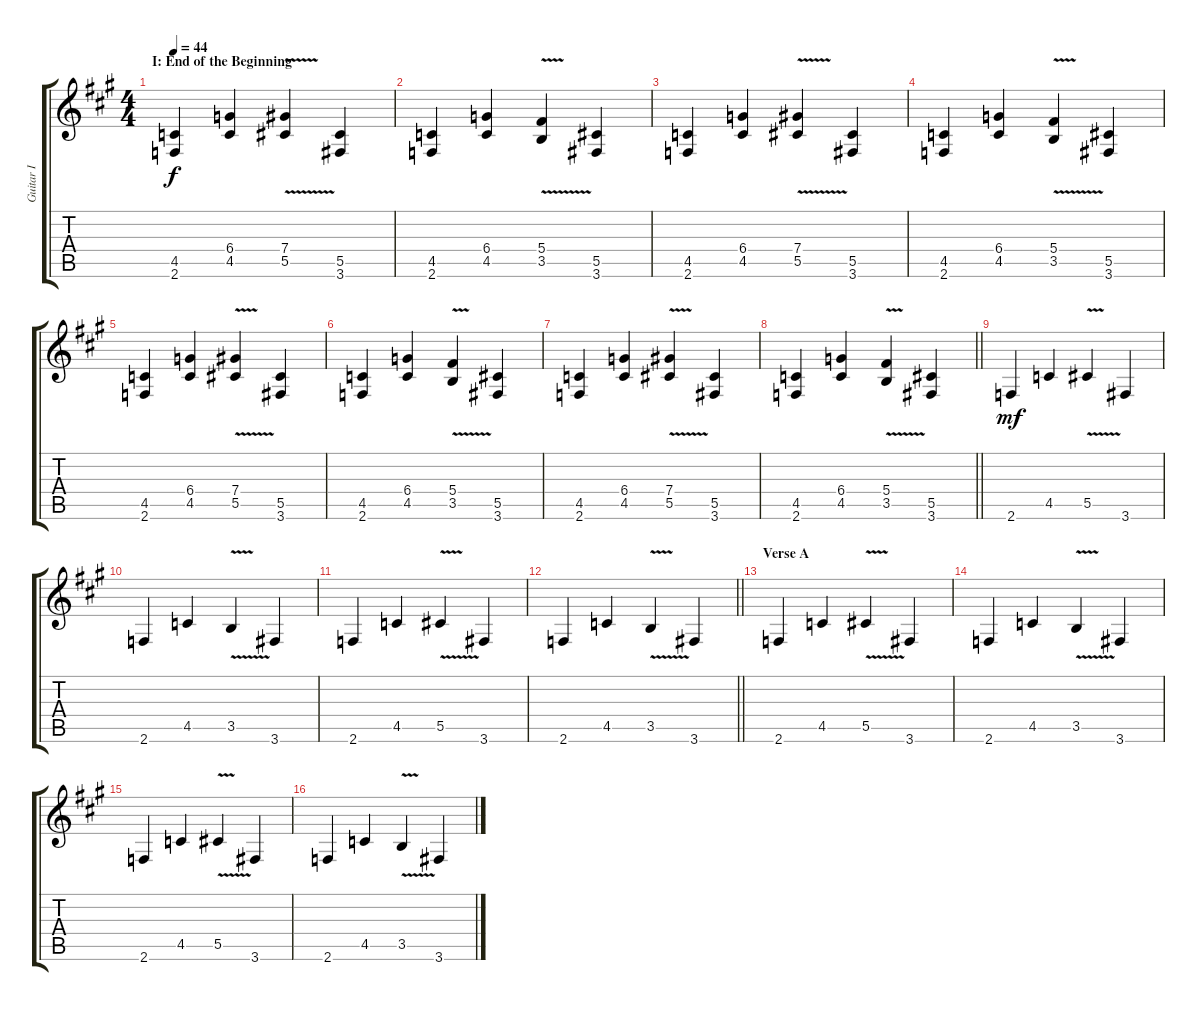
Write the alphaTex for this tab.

\track ("Guitar I" "Guitar I") {instrument distortionguitar}
\staff {score tabs}
\tuning (Eb4 Bb3 Gb3 Db3 Ab2 Eb2) {hide}
\ts (4 4)
\section ("" "I: End of the Beginning")
\tempo 44
\clef g2
\ks f#minor
(4.5 2.6).4{dy f instrument distortionguitar} (6.4 4.5).4 (7.4{v} 5.5{v}).4 (5.5 3.6).4 |
(4.5 2.6).4 (6.4 4.5).4 (5.4{v} 3.5{v}).4 (5.5 3.6).4 |
(4.5 2.6).4 (6.4 4.5).4 (7.4{v} 5.5{v}).4 (5.5 3.6).4 |
(4.5 2.6).4 (6.4 4.5).4 (5.4{v} 3.5{v}).4 (5.5 3.6).4 |
(4.5 2.6).4 (6.4 4.5).4 (7.4{v} 5.5{v}).4 (5.5 3.6).4 |
(4.5 2.6).4 (6.4 4.5).4 (5.4{v} 3.5{v}).4 (5.5 3.6).4 |
(4.5 2.6).4 (6.4 4.5).4 (7.4{v} 5.5{v}).4 (5.5 3.6).4 |
\barLineRight lightlight
(4.5 2.6).4 (6.4 4.5).4 (5.4{v} 3.5{v}).4 (5.5 3.6).4 |
\section ("" "")
2.6.4{dy mf} 4.5.4 5.5{v}.4 3.6.4 |
2.6.4 4.5.4 3.5{v}.4 3.6.4 |
2.6.4 4.5.4 5.5{v}.4 3.6.4 |
\barLineRight lightlight
2.6.4 4.5.4 3.5{v}.4 3.6.4 |
\section ("" "Verse A")
2.6.4 4.5.4 5.5{v}.4 3.6.4 |
2.6.4 4.5.4 3.5{v}.4 3.6.4 |
2.6.4 4.5.4 5.5{v}.4 3.6.4 |
2.6.4 4.5.4 3.5{v}.4 3.6.4
